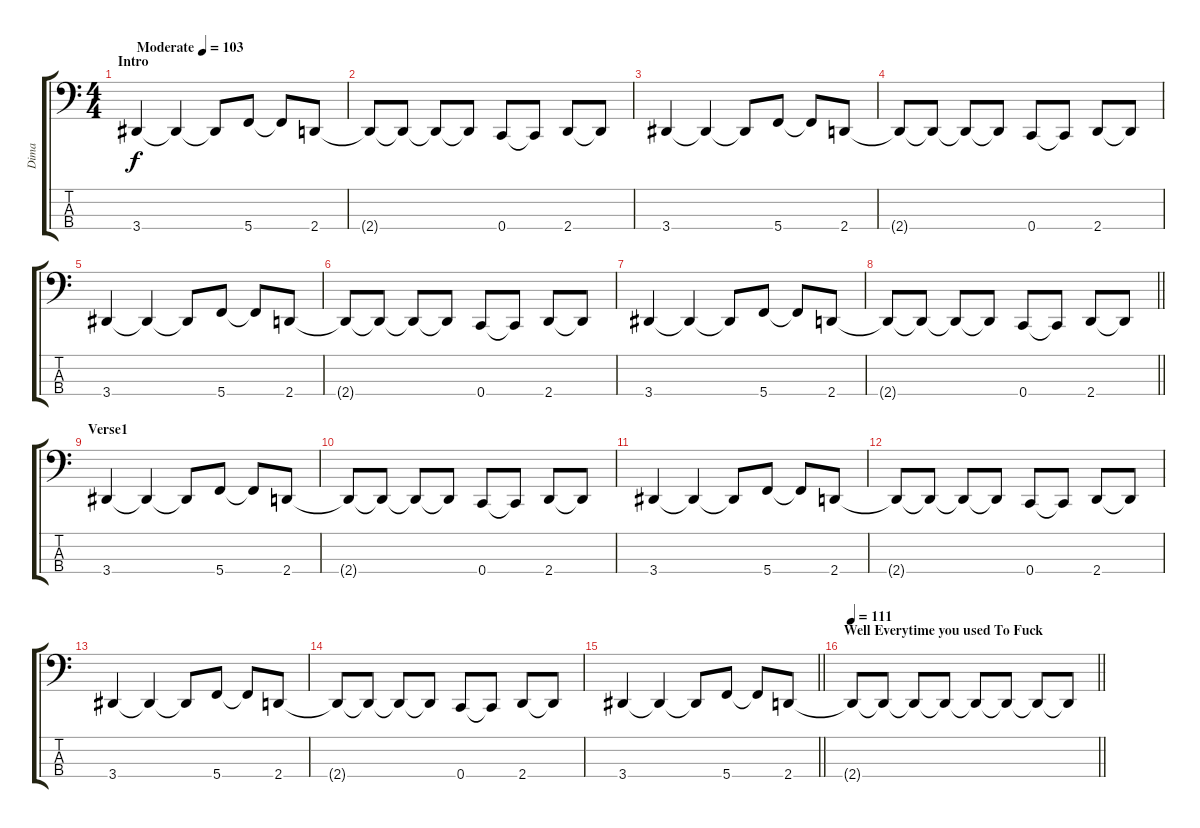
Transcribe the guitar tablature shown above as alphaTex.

\track ("Dima" "Dima") {instrument electricbassfinger}
\staff {score tabs}
\tuning (Eb2 Bb1 F1 C1) {hide}
\ts (4 4)
\section ("" "Intro")
\tempo (103 "Moderate")
\clef f4
\ks c
3.4.4{dy f instrument electricbassfinger} 3.4{t}.4 3.4{t}.8 5.4.8 5.4{t}.8 2.4.8 |
2.4{t}.8 2.4{t}.8 2.4{t}.8 2.4{t}.8 0.4.8 0.4{t}.8 2.4.8 2.4{t}.8 |
3.4.4 3.4{t}.4 3.4{t}.8 5.4.8 5.4{t}.8 2.4.8 |
2.4{t}.8 2.4{t}.8 2.4{t}.8 2.4{t}.8 0.4.8 0.4{t}.8 2.4.8 2.4{t}.8 |
3.4.4 3.4{t}.4 3.4{t}.8 5.4.8 5.4{t}.8 2.4.8 |
2.4{t}.8 2.4{t}.8 2.4{t}.8 2.4{t}.8 0.4.8 0.4{t}.8 2.4.8 2.4{t}.8 |
3.4.4 3.4{t}.4 3.4{t}.8 5.4.8 5.4{t}.8 2.4.8 |
\barLineRight lightlight
2.4{t}.8 2.4{t}.8 2.4{t}.8 2.4{t}.8 0.4.8 0.4{t}.8 2.4.8 2.4{t}.8 |
\section ("" "Verse1")
3.4.4 3.4{t}.4 3.4{t}.8 5.4.8 5.4{t}.8 2.4.8 |
2.4{t}.8 2.4{t}.8 2.4{t}.8 2.4{t}.8 0.4.8 0.4{t}.8 2.4.8 2.4{t}.8 |
3.4.4 3.4{t}.4 3.4{t}.8 5.4.8 5.4{t}.8 2.4.8 |
2.4{t}.8 2.4{t}.8 2.4{t}.8 2.4{t}.8 0.4.8 0.4{t}.8 2.4.8 2.4{t}.8 |
3.4.4 3.4{t}.4 3.4{t}.8 5.4.8 5.4{t}.8 2.4.8 |
2.4{t}.8 2.4{t}.8 2.4{t}.8 2.4{t}.8 0.4.8 0.4{t}.8 2.4.8 2.4{t}.8 |
\barLineRight lightlight
3.4.4 3.4{t}.4 3.4{t}.8 5.4.8 5.4{t}.8 2.4.8 |
\section ("" "Well Everytime you used To Fuck")
\tempo 111
\barLineRight lightlight
2.4{t}.8 2.4{t}.8 2.4{t}.8 2.4{t}.8 2.4{t}.8 2.4{t}.8 2.4{t}.8 2.4{t}.8
